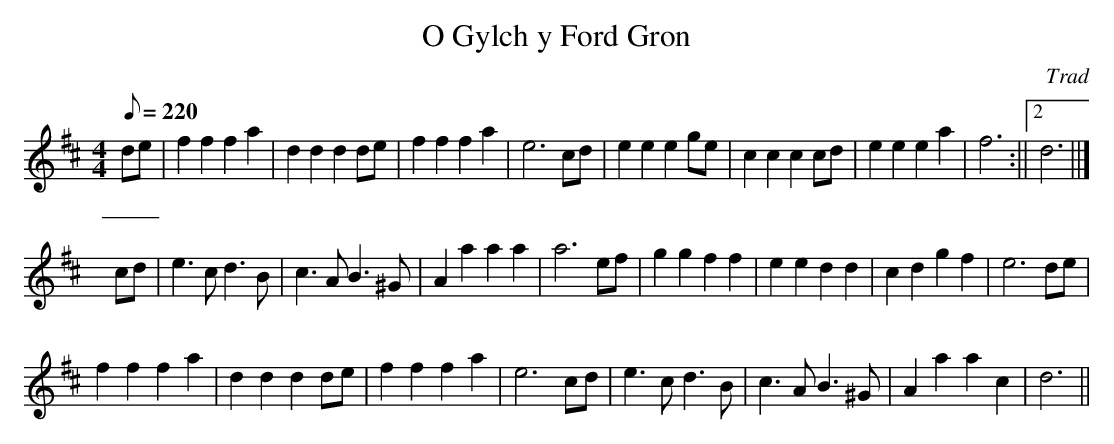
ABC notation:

X:1
T:O Gylch y Ford Gron
M:4/4
L:1/8
Q:220
C:Trad
K:D
de|f2f2f2a2|d2d2d2de|f2f2f2a2|e6cd|e2e2e2ge|c2c2c2cd|e2e2e2a2|
1f6:||2d6||]!
cd|e3cd3B|c3AB3^G|A2a2a2a2|a6ef|g2g2f2f2|e2e2d2d2|c2d2g2f2|e6de|!
f2f2f2a2|d2d2d2de|f2f2f2a2|e6cd|e3cd3B|c3AB3^G|A2a2a2c2|d6||
